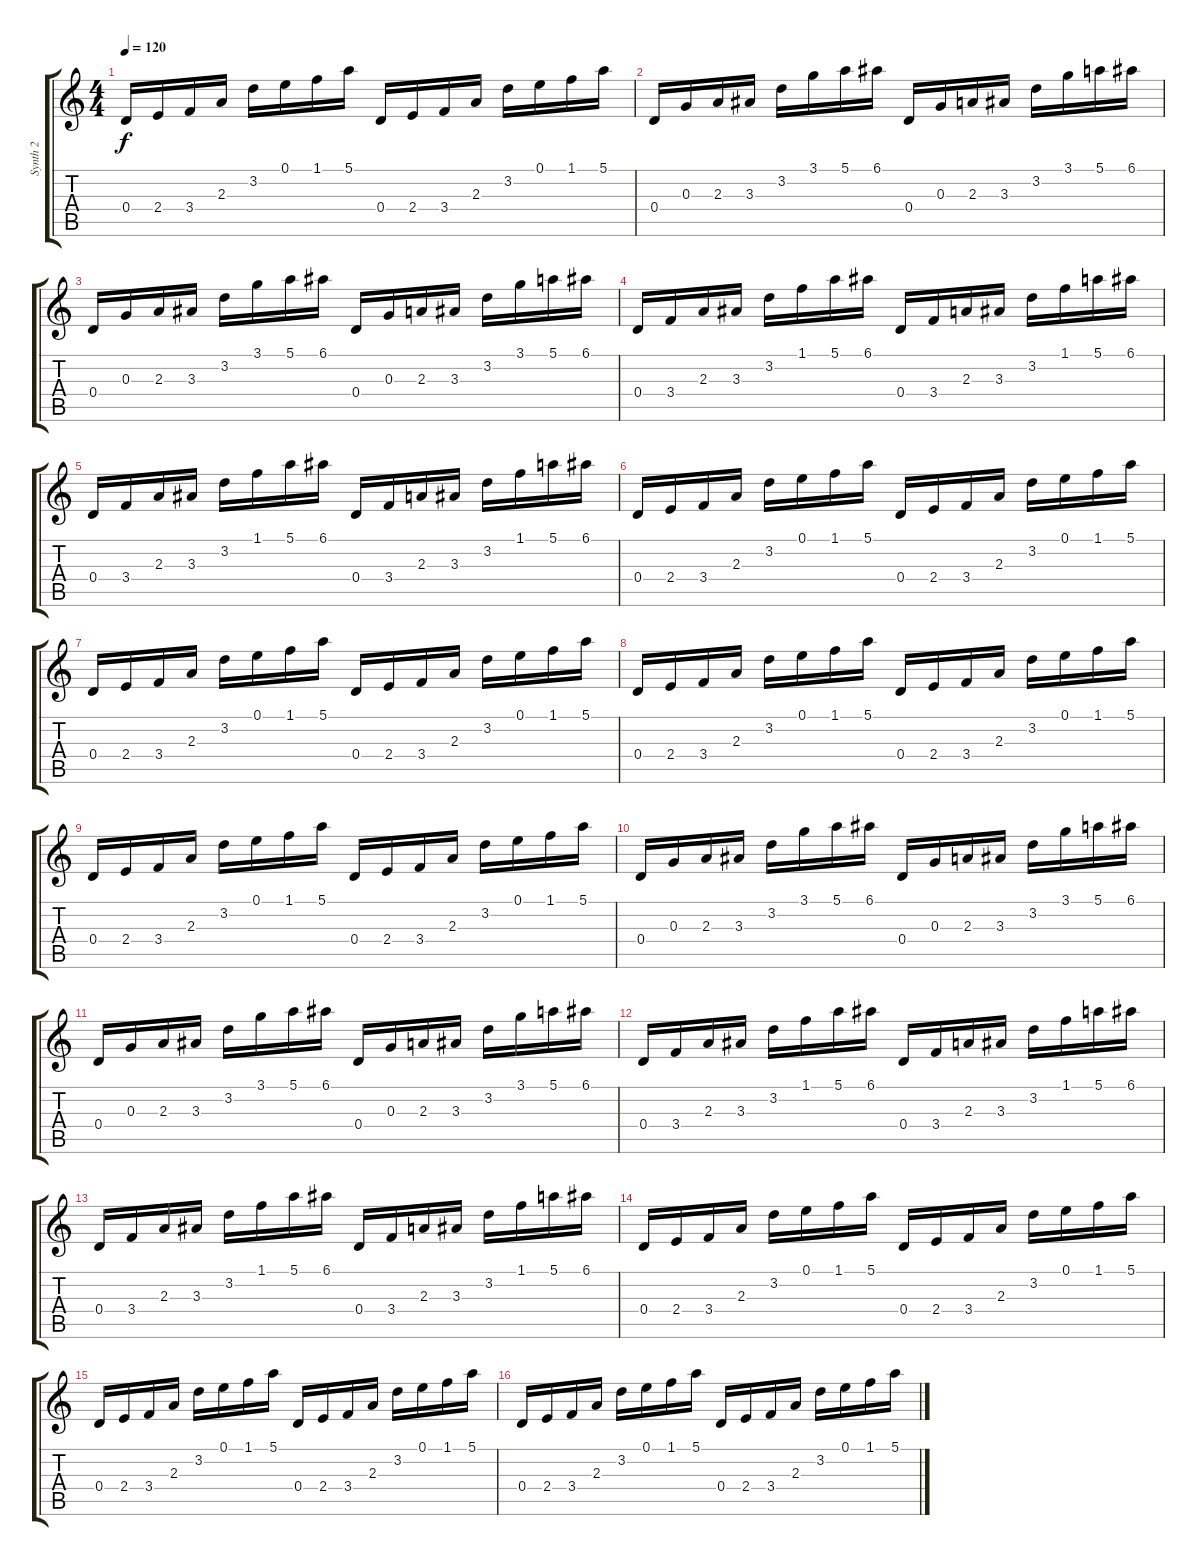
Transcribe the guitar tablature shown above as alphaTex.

\track ("Synth 2" "Synth 2") {instrument synthbass1}
\staff {score tabs}
\tuning (E4 B3 G3 D3 A2 E2) {hide}
\ts (4 4)
\tempo 120
\clef g2
\ks c
0.4.16{dy f} 2.4.16 3.4.16 2.3.16 3.2.16 0.1.16 1.1.16 5.1.16 0.4.16 2.4.16 3.4.16 2.3.16 3.2.16 0.1.16 1.1.16 5.1.16 |
0.4.16{volume 13} 0.3.16 2.3.16 3.3.16 3.2.16 3.1.16 5.1.16 6.1.16 0.4.16 0.3.16 2.3.16 3.3.16 3.2.16 3.1.16 5.1.16 6.1.16 |
0.4.16{volume 3} 0.3.16 2.3.16 3.3.16 3.2.16 3.1.16 5.1.16 6.1.16 0.4.16 0.3.16 2.3.16 3.3.16 3.2.16 3.1.16 5.1.16 6.1.16 |
0.4.16{volume 9} 3.4.16 2.3.16 3.3.16 3.2.16 1.1.16 5.1.16 6.1.16 0.4.16 3.4.16 2.3.16 3.3.16 3.2.16 1.1.16 5.1.16 6.1.16 |
0.4.16 3.4.16 2.3.16 3.3.16 3.2.16 1.1.16 5.1.16 6.1.16 0.4.16{volume 6} 3.4.16 2.3.16 3.3.16 3.2.16 1.1.16 5.1.16 6.1.16 |
0.4.16 2.4.16 3.4.16 2.3.16 3.2.16 0.1.16 1.1.16 5.1.16 0.4.16 2.4.16 3.4.16 2.3.16 3.2.16 0.1.16 1.1.16 5.1.16 |
0.4.16 2.4.16 3.4.16 2.3.16 3.2.16 0.1.16 1.1.16 5.1.16 0.4.16 2.4.16 3.4.16 2.3.16 3.2.16 0.1.16 1.1.16 5.1.16 |
0.4.16 2.4.16 3.4.16 2.3.16 3.2.16 0.1.16 1.1.16 5.1.16 0.4.16 2.4.16 3.4.16 2.3.16 3.2.16 0.1.16 1.1.16 5.1.16 |
0.4.16 2.4.16 3.4.16 2.3.16 3.2.16 0.1.16 1.1.16 5.1.16 0.4.16 2.4.16 3.4.16 2.3.16 3.2.16 0.1.16 1.1.16 5.1.16 |
0.4.16{volume 13} 0.3.16 2.3.16 3.3.16 3.2.16 3.1.16 5.1.16 6.1.16 0.4.16 0.3.16 2.3.16 3.3.16 3.2.16 3.1.16 5.1.16 6.1.16 |
0.4.16{volume 3} 0.3.16 2.3.16 3.3.16 3.2.16 3.1.16 5.1.16 6.1.16 0.4.16 0.3.16 2.3.16 3.3.16 3.2.16 3.1.16 5.1.16 6.1.16 |
0.4.16{volume 9} 3.4.16 2.3.16 3.3.16 3.2.16 1.1.16 5.1.16 6.1.16 0.4.16 3.4.16 2.3.16 3.3.16 3.2.16 1.1.16 5.1.16 6.1.16 |
0.4.16 3.4.16 2.3.16 3.3.16 3.2.16 1.1.16 5.1.16 6.1.16 0.4.16{volume 6} 3.4.16 2.3.16 3.3.16 3.2.16 1.1.16 5.1.16 6.1.16 |
0.4.16 2.4.16 3.4.16 2.3.16 3.2.16 0.1.16 1.1.16 5.1.16 0.4.16 2.4.16 3.4.16 2.3.16 3.2.16 0.1.16 1.1.16 5.1.16 |
0.4.16 2.4.16 3.4.16 2.3.16 3.2.16 0.1.16 1.1.16 5.1.16 0.4.16 2.4.16 3.4.16 2.3.16 3.2.16 0.1.16 1.1.16 5.1.16 |
0.4.16 2.4.16 3.4.16 2.3.16 3.2.16 0.1.16 1.1.16 5.1.16 0.4.16 2.4.16 3.4.16 2.3.16 3.2.16 0.1.16 1.1.16 5.1.16
